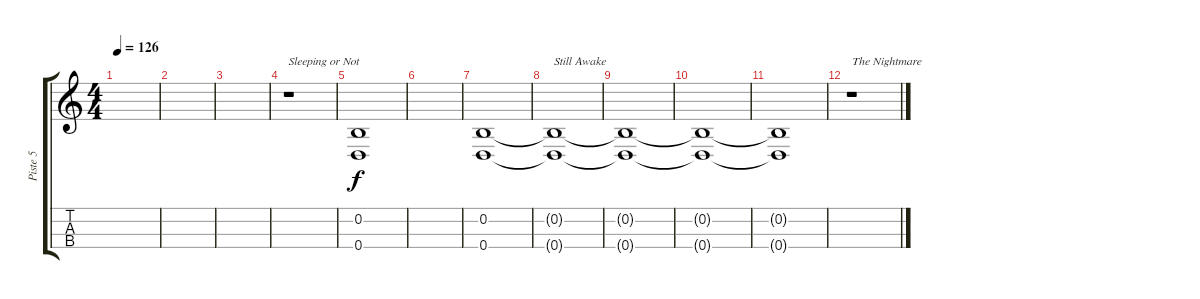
\track ("Piste 5" "Piste 5") {instrument fx6goblins}
\staff {score tabs}
\tuning (E4 B3 G3 D3) {hide}
\ts (4 4)
\tempo 126
\clef g2
\ks c
|
|
|
r.1{txt "Sleeping or Not"} |
(0.2 0.4).1 |
|
(0.2 0.4).1 |
(0.2{t} 0.4{t}).1{txt "Still Awake"} |
(0.2{t} 0.4{t}).1 |
(0.2{t} 0.4{t}).1 |
(0.2{t} 0.4{t}).1 |
r.1{txt "The Nightmare"}
